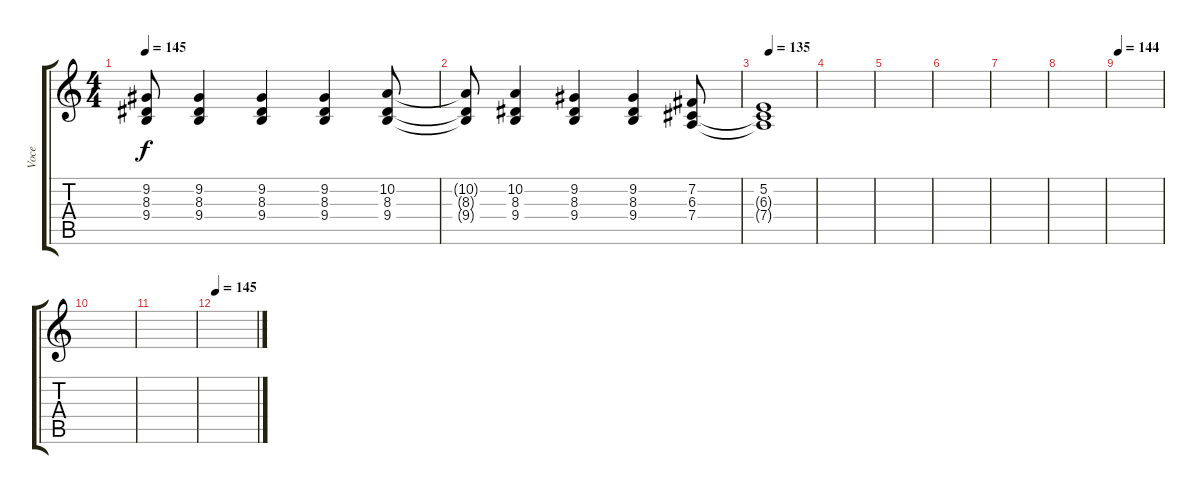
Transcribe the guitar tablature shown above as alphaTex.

\track ("Voce" "Voce") {instrument lead6voice}
\staff {score tabs}
\tuning (E4 B3 G3 D3 A2 E2) {hide}
\ts (4 4)
\tempo 145
\tempo 130
\tempo 145
\clef g2
\ks c
(9.2 8.3 9.4).8{dy f instrument lead6voice} (9.2 8.3 9.4).4 (9.2 8.3 9.4).4 (9.2 8.3 9.4).4 (10.2 8.3 9.4).8 |
(10.2{t} 8.3{t} 9.4{t}).8 (10.2 8.3 9.4).4 (9.2 8.3 9.4).4 (9.2 8.3 9.4).4 (7.2 6.3 7.4).8 |
\tempo (135 0.125)
(5.2 6.3{t} 7.4{t}).1 |
|
|
|
|
|
\tempo 144
|
|
|
\tempo 145
